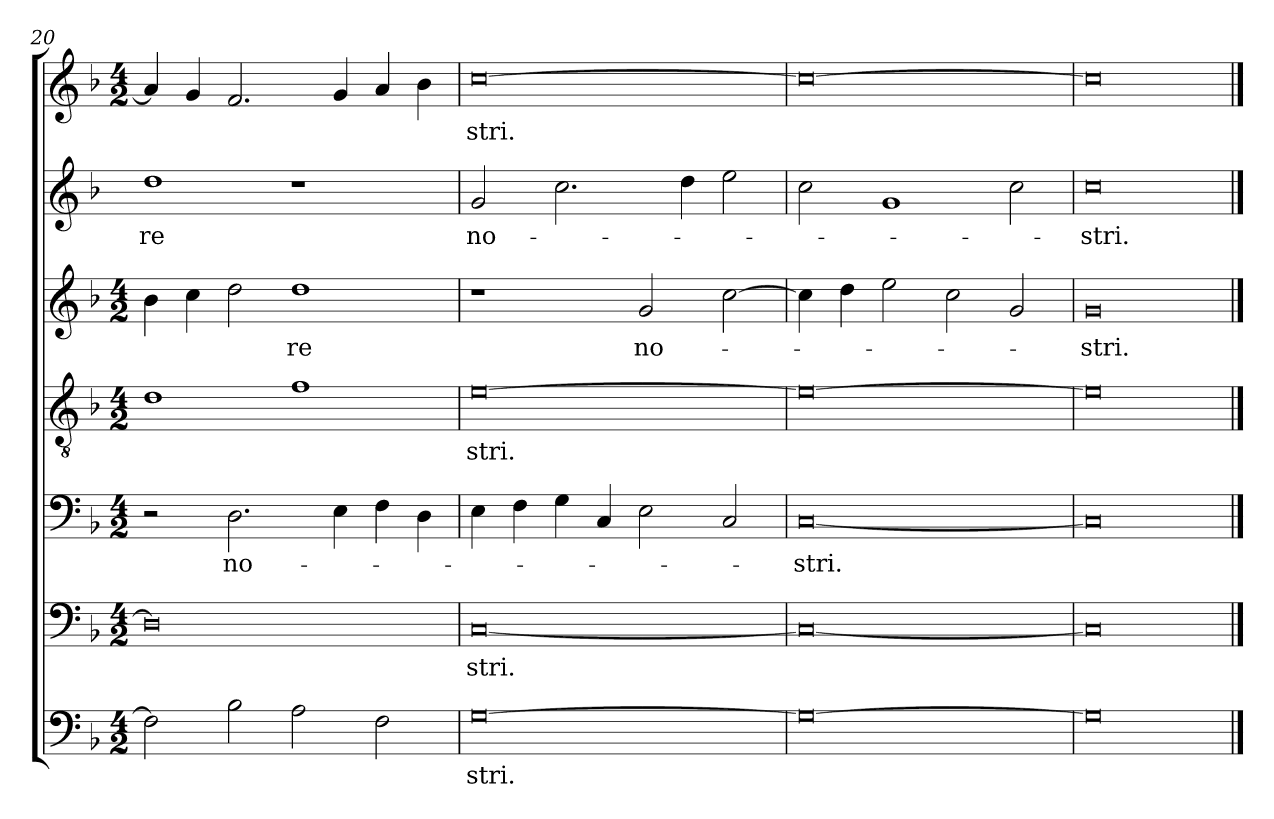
**kern	**text	**kern	**text	**kern	**text	**kern	**text	**kern	**text	**kern	**text	**kern	**text
*part7	*part7	*part6	*part6	*part5	*part5	*part4	*part4	*part3	*part3	*part2	*part2	*part1	*part1
*staff7	*staff7	*staff6	*staff6	*staff5	*staff5	*staff4	*staff4	*staff3	*staff3	*staff2	*staff2	*staff1	*staff1
*clefF4	*	*clefF4	*	*clefF4	*	*clefGv2	*	*clefG2	*	*clefG2	*	*clefG2	*
*k[b-]	*	*k[b-]	*	*k[b-]	*	*k[b-]	*	*k[b-]	*	*k[b-]	*	*k[b-]	*
*F:	*	*F:	*	*F:	*	*F:	*	*F:	*	*F:	*	*F:	*
*M4/2	*	*M4/2	*	*M4/2	*	*M4/2	*	*M4/2	*	*	*	*M4/2	*
=20	=20	=20	=20	=20	=20	=20	=20	=20	=20	=20	=20	=20	=20
!	!	!	!	!	!	!	!	!	!	!	!LO:LY:b	!	!
2F\]	.	0D]	.	2r	.	1d	.	4b-\	.	1dd	-re	4a/]	.
.	.	.	.	.	.	.	.	4cc\	.	.	.	4g/	.
!	!	!	!	!	!LO:LY:b	!	!	!	!	!	!	!	!
2B-\	.	.	.	2.D\	no-	.	.	2dd\	.	.	.	2.f/	.
!	!	!	!	!	!	!	!	!	!LO:LY:b	!	!	!	!
2A\	.	.	.	.	.	1f	.	1dd	-re	1r	.	.	.
.	.	.	.	4E\	.	.	.	.	.	.	.	4g/	.
2F\	.	.	.	4F\	.	.	.	.	.	.	.	4a/	.
.	.	.	.	4D\	.	.	.	.	.	.	.	4b-\	.
=21	=21	=21	=21	=21	=21	=21	=21	=21	=21	=21	=21	=21	=21
!	!LO:LY:b	!	!LO:LY:b	!	!	!	!LO:LY:b	!	!	!	!LO:LY:b	!	!LO:LY:b
[0G	-stri.	[0C	-stri.	4E\	.	[0e	-stri.	1r	.	2g/	no-	[0cc	-stri.
.	.	.	.	4F\	.	.	.	.	.	.	.	.	.
.	.	.	.	4G\	.	.	.	.	.	2.cc\	.	.	.
.	.	.	.	4C/	.	.	.	.	.	.	.	.	.
!	!	!	!	!	!	!	!	!	!LO:LY:b	!	!	!	!
.	.	.	.	2E\	.	.	.	2g/	no-	.	.	.	.
.	.	.	.	.	.	.	.	.	.	4dd\	.	.	.
.	.	.	.	2C/	.	.	.	[2cc\	.	2ee\	.	.	.
=22	=22	=22	=22	=22	=22	=22	=22	=22	=22	=22	=22	=22	=22
!	!	!	!	!	!LO:LY:b	!	!	!	!	!	!	!	!
0G_	.	0C_	.	[0C	-stri.	0e_	.	4cc\]	.	2cc\	.	0cc_	.
.	.	.	.	.	.	.	.	4dd\	.	.	.	.	.
.	.	.	.	.	.	.	.	2ee\	.	1g	.	.	.
.	.	.	.	.	.	.	.	2cc\	.	.	.	.	.
.	.	.	.	.	.	.	.	2g/	.	2cc\	.	.	.
=23	=23	=23	=23	=23	=23	=23	=23	=23	=23	=23	=23	=23	=23
!	!	!	!	!	!	!	!	!	!LO:LY:b	!	!LO:LY:b	!	!
0G]	.	0C]	.	0C]	.	0e]	.	0g	-stri.	0cc	-stri.	0cc]	.
==	==	==	==	==	==	==	==	==	==	==	==	==	==
*-	*-	*-	*-	*-	*-	*-	*-	*-	*-	*-	*-	*-	*-
